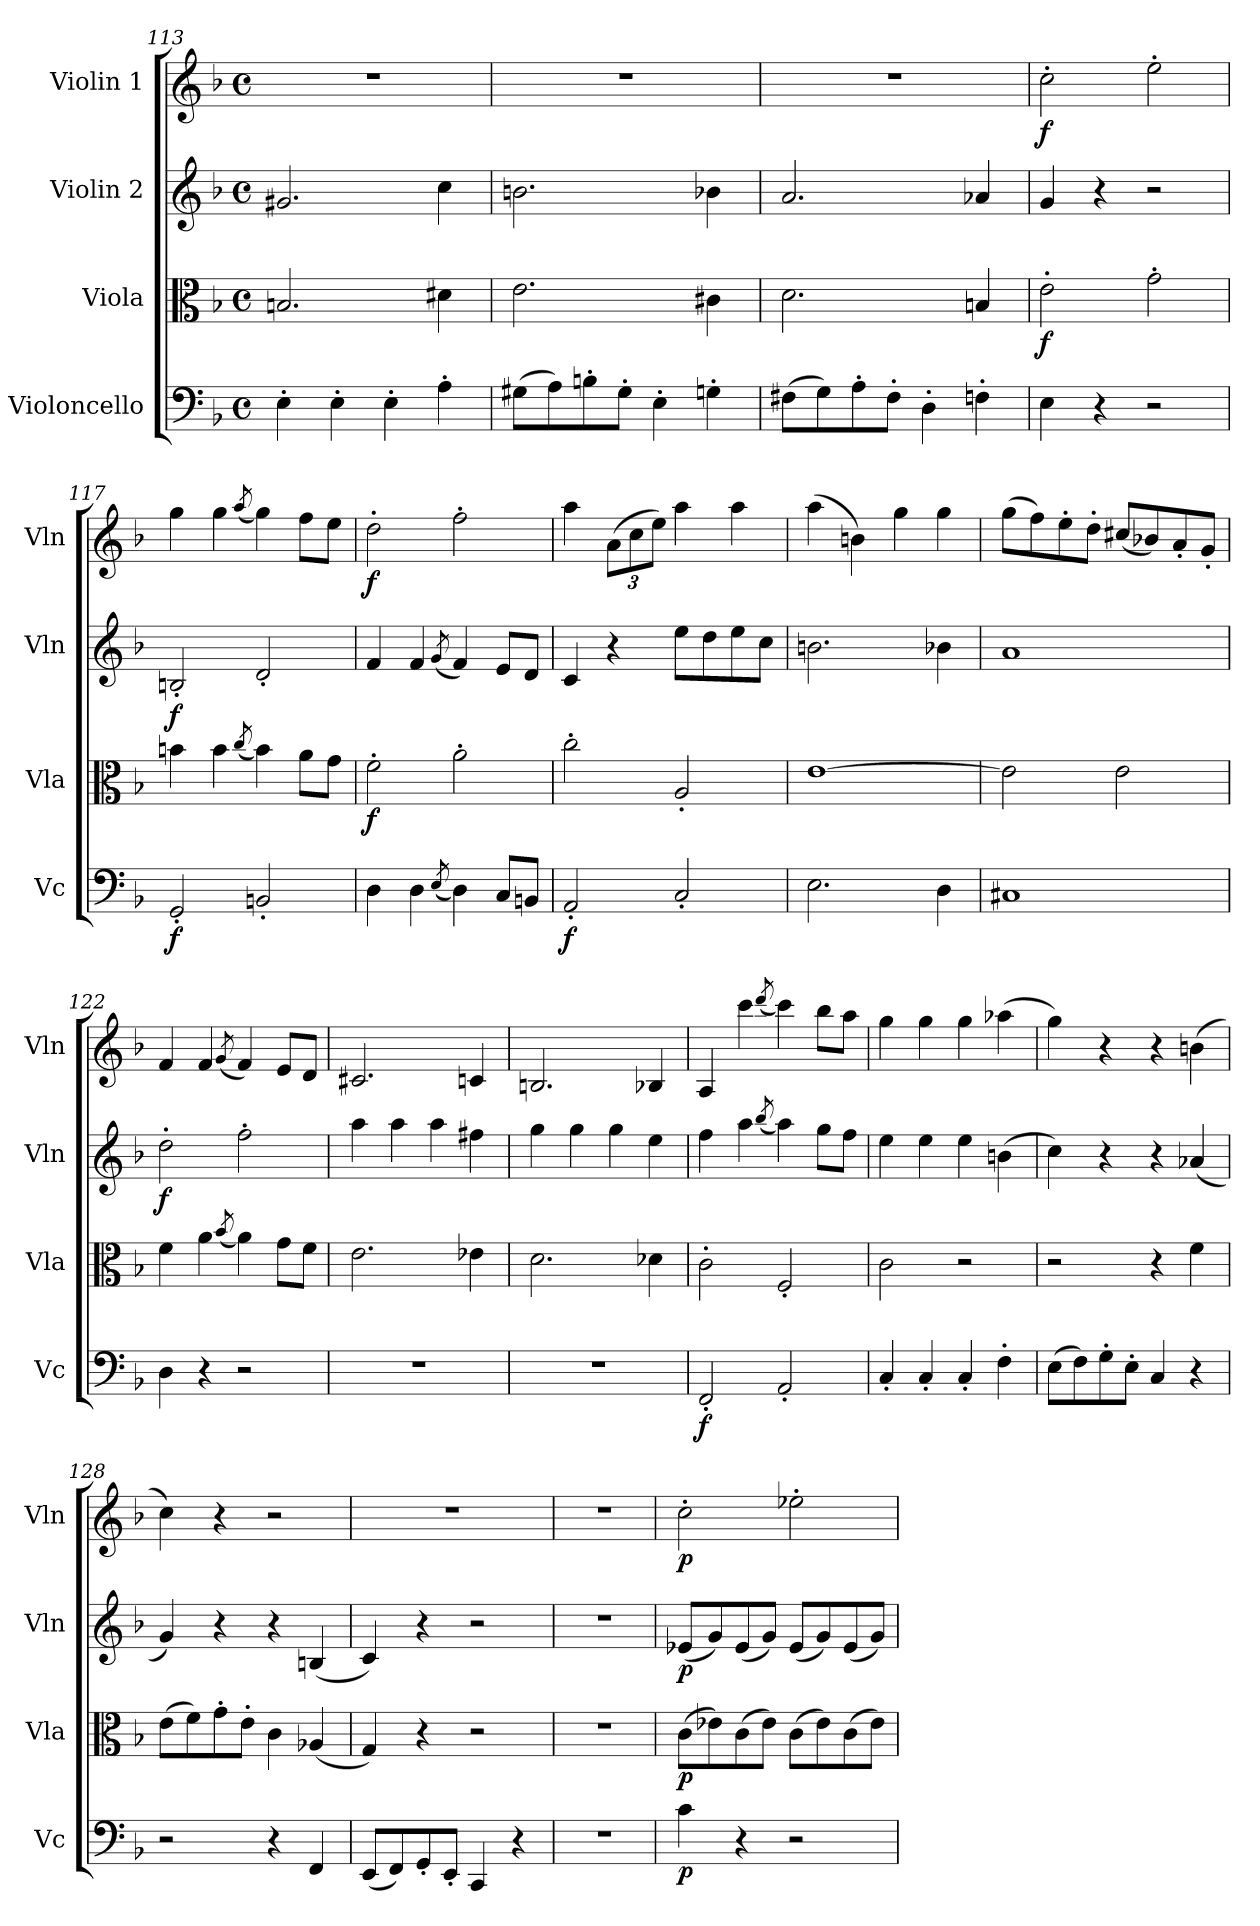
**kern	**dynam	**kern	**dynam	**kern	**dynam	**kern	**dynam
*part4	*part4	*part3	*part3	*part2	*part2	*part1	*part1
*staff4	*staff4	*staff3	*staff3	*staff2	*staff2	*staff1	*staff1
*I"Violoncello	*	*I"Viola	*	*I"Violin 2	*	*I"Violin 1	*
*I'Vc	*	*I'Vla	*	*I'Vln	*	*I'Vln	*
*clefF4	*	*clefC3	*	*clefG2	*	*clefG2	*
*k[b-]	*	*k[b-]	*	*k[b-]	*	*k[b-]	*
*M4/4	*	*M4/4	*	*M4/4	*	*M4/4	*
*met(c)	*	*met(c)	*	*met(c)	*	*met(c)	*
=113	=113	=113	=113	=113	=113	=113	=113
4E'\	.	2.Bn/	.	2.g#X/	.	1r	.
4E'\	.	.	.	.	.	.	.
4E'\	.	.	.	.	.	.	.
4A'\	.	4d#X\	.	4cc\	.	.	.
=114	=114	=114	=114	=114	=114	=114	=114
(>8G#X\L	.	2.e\	.	2.bn\	.	1r	.
8A\)	.	.	.	.	.	.	.
8Bn'\	.	.	.	.	.	.	.
8G#'\J	.	.	.	.	.	.	.
4E'\	.	.	.	.	.	.	.
4Gn'\	.	4c#X\	.	4b-X\	.	.	.
=115	=115	=115	=115	=115	=115	=115	=115
(>8F#X\L	.	2.d\	.	2.a/	.	1r	.
8G\)	.	.	.	.	.	.	.
8A'\	.	.	.	.	.	.	.
8F#'\J	.	.	.	.	.	.	.
4D'\	.	.	.	.	.	.	.
4Fn'\	.	4Bn/	.	4a-X/	.	.	.
=116	=116	=116	=116	=116	=116	=116	=116
!	!	!	!LO:DY:b	!	!	!	!LO:DY:b
4E\	.	2e'\	f	4g/	.	2cc'\	f
4r	.	.	.	4r	.	.	.
2r	.	2g'\	.	2r	.	2ee'\	.
!!LO:LB:g=z
=117	=117	=117	=117	=117	=117	=117	=117
!	!LO:DY:b	!	!	!	!LO:DY:b	!	!
2GG'/	f	4bn\	.	2Bn'/	f	4gg\	.
.	.	4b\	.	.	.	4gg\	.
.	.	(<8qcc/	.	.	.	(<8qaa/	.
2BBn'/	.	4b\)	.	2d'/	.	4gg\)	.
.	.	8a\L	.	.	.	8ff\L	.
.	.	8g\J	.	.	.	8ee\J	.
=118	=118	=118	=118	=118	=118	=118	=118
!	!	!	!LO:DY:b	!	!	!	!LO:DY:b
4D\	.	2f'\	f	4f/	.	2dd'\	f
4D\	.	.	.	4f/	.	.	.
(<8qE/	.	.	.	(<8qg/	.	.	.
4D\)	.	2a'\	.	4f/)	.	2ff'\	.
8C/L	.	.	.	8e/L	.	.	.
8BBn/J	.	.	.	8d/J	.	.	.
=119	=119	=119	=119	=119	=119	=119	=119
!	!LO:DY:b	!	!	!	!	!	!
2AA'/	f	2cc'\	.	4c/	.	4aa\	.
*	*	*	*	*	*	*Xbrackettup	*
.	.	.	.	4r	.	(>12a\L	.
.	.	.	.	.	.	12cc\	.
.	.	.	.	.	.	12ee\J)	.
2C'/	.	2A'/	.	8ee\L	.	4aa\	.
.	.	.	.	8dd\	.	.	.
.	.	.	.	8ee\	.	4aa\	.
.	.	.	.	8cc\J	.	.	.
=120	=120	=120	=120	=120	=120	=120	=120
2.E\	.	[1e	.	2.bn\	.	(>4aa\	.
.	.	.	.	.	.	4bn\)	.
.	.	.	.	.	.	4gg\	.
4D\	.	.	.	4b-X\	.	4gg\	.
=121	=121	=121	=121	=121	=121	=121	=121
1C#X	.	2e\]	.	1a	.	(>8gg\L	.
.	.	.	.	.	.	8ff\)	.
.	.	.	.	.	.	8ee'\	.
.	.	.	.	.	.	8dd'\J	.
.	.	2e\	.	.	.	(<8cc#X/L	.
.	.	.	.	.	.	8b-X/)	.
.	.	.	.	.	.	8a'/	.
.	.	.	.	.	.	8g'/J	.
=122	=122	=122	=122	=122	=122	=122	=122
!	!	!	!	!	!LO:DY:b	!	!
4D\	.	4f\	.	2dd'\	f	4f/	.
4r	.	4a\	.	.	.	4f/	.
.	.	(<8qb-/	.	.	.	(<8qg/	.
2r	.	4a\)	.	2ff'\	.	4f/)	.
.	.	8g\L	.	.	.	8e/L	.
.	.	8f\J	.	.	.	8d/J	.
!!LO:LB:g=z
=123	=123	=123	=123	=123	=123	=123	=123
1r	.	2.e\	.	4aa\	.	2.c#X/	.
.	.	.	.	4aa\	.	.	.
.	.	.	.	4aa\	.	.	.
.	.	4e-X\	.	4ff#X\	.	4cn/	.
=124	=124	=124	=124	=124	=124	=124	=124
1r	.	2.d\	.	4gg\	.	2.Bn/	.
.	.	.	.	4gg\	.	.	.
.	.	.	.	4gg\	.	.	.
.	.	4d-X\	.	4ee\	.	4B-X/	.
=125	=125	=125	=125	=125	=125	=125	=125
!	!LO:DY:b	!	!	!	!	!	!
2FF'/	f	2c'\	.	4ff\	.	4A/	.
.	.	.	.	4aa\	.	4ccc\	.
.	.	.	.	(<8qbb-/	.	(<8qddd/	.
2AA'/	.	2F'/	.	4aa\)	.	4ccc\)	.
.	.	.	.	8gg\L	.	8bb-\L	.
.	.	.	.	8ff\J	.	8aa\J	.
=126	=126	=126	=126	=126	=126	=126	=126
4C'/	.	2c\	.	4ee\	.	4gg\	.
4C'/	.	.	.	4ee\	.	4gg\	.
4C'/	.	2r	.	4ee\	.	4gg\	.
4F'\	.	.	.	(>4bn\	.	(>4aa-X\	.
=127	=127	=127	=127	=127	=127	=127	=127
(>8E\L	.	2r	.	4cc\)	.	4gg\)	.
8F\)	.	.	.	.	.	.	.
8G'\	.	.	.	4r	.	4r	.
8E'\J	.	.	.	.	.	.	.
4C/	.	4r	.	4r	.	4r	.
4r	.	4f\	.	(<4a-X/	.	(>4bn\	.
=128	=128	=128	=128	=128	=128	=128	=128
2r	.	(>8e\L	.	4g/)	.	4cc\)	.
.	.	8f\)	.	.	.	.	.
.	.	8g'\	.	4r	.	4r	.
.	.	8e'\J	.	.	.	.	.
4r	.	4c\	.	4r	.	2r	.
4FF/	.	(<4A-X/	.	(<4Bn/	.	.	.
=129	=129	=129	=129	=129	=129	=129	=129
(<8EE/L	.	4G/)	.	4c/)	.	1r	.
8FF/)	.	.	.	.	.	.	.
8GG'/	.	4r	.	4r	.	.	.
8EE'/J	.	.	.	.	.	.	.
4CC/	.	2r	.	2r	.	.	.
4r	.	.	.	.	.	.	.
=130	=130	=130	=130	=130	=130	=130	=130
1r	.	1r	.	1r	.	1r	.
!!LO:LB:g=z
=131	=131	=131	=131	=131	=131	=131	=131
!	!LO:DY:b	!	!LO:DY:b	!	!LO:DY:b	!	!LO:DY:b
4c\	p	(>8c\L	p	(<8e-X/L	p	2cc'\	p
.	.	8e-X\)	.	8g/)	.	.	.
4r	.	(>8c\	.	(<8e-/	.	.	.
.	.	8e-\J)	.	8g/J)	.	.	.
2r	.	(>8c\L	.	(<8e-/L	.	2ee-X'\	.
.	.	8e-\)	.	8g/)	.	.	.
.	.	(>8c\	.	(<8e-/	.	.	.
.	.	8e-\J)	.	8g/J)	.	.	.
=	=	=	=	=	=	=	=
*-	*-	*-	*-	*-	*-	*-	*-
